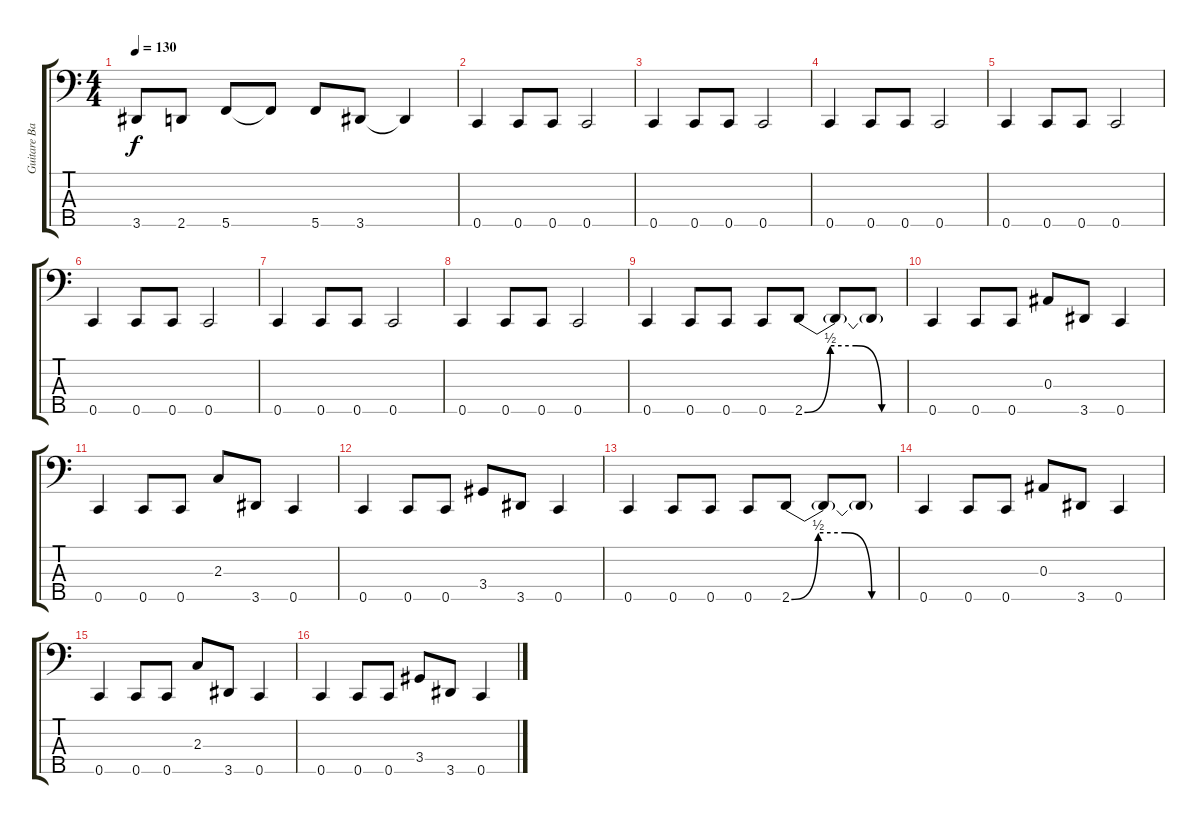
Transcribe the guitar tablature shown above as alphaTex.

\track ("Guitare Basse" "Guitare Ba") {instrument fretlessbass}
\staff {score tabs}
\tuning (Ab2 Eb2 Bb1 F1 C1) {hide}
\ts (4 4)
\tempo 130
\clef f4
\ks c
3.5{t}.8{dy f} 2.5.8 5.5.8 5.5{t}.8 5.5.8 3.5.8 3.5{t}.4 |
0.5.4 0.5.8 0.5.8 0.5.2 |
0.5.4 0.5.8 0.5.8 0.5.2 |
0.5.4 0.5.8 0.5.8 0.5.2 |
0.5.4 0.5.8 0.5.8 0.5.2 |
0.5.4 0.5.8 0.5.8 0.5.2 |
0.5.4 0.5.8 0.5.8 0.5.2 |
0.5.4 0.5.8 0.5.8 0.5.2 |
0.5.4 0.5.8 0.5.8 0.5.8 2.5{be (custom 0 0 15 2 30 2 45 0 60 0)}.8 2.5{t}.8 2.5{t}.8 |
0.5.4 0.5.8 0.5.8 0.3.8 3.5.8 0.5.4 |
0.5.4 0.5.8 0.5.8 2.3.8 3.5.8 0.5.4 |
0.5.4 0.5.8 0.5.8 3.4.8 3.5.8 0.5.4 |
0.5.4 0.5.8 0.5.8 0.5.8 2.5{be (custom 0 0 15 2 30 2 45 0 60 0)}.8 2.5{t}.8 2.5{t}.8 |
0.5.4 0.5.8 0.5.8 0.3.8 3.5.8 0.5.4 |
0.5.4 0.5.8 0.5.8 2.3.8 3.5.8 0.5.4 |
0.5.4 0.5.8 0.5.8 3.4.8 3.5.8 0.5.4
